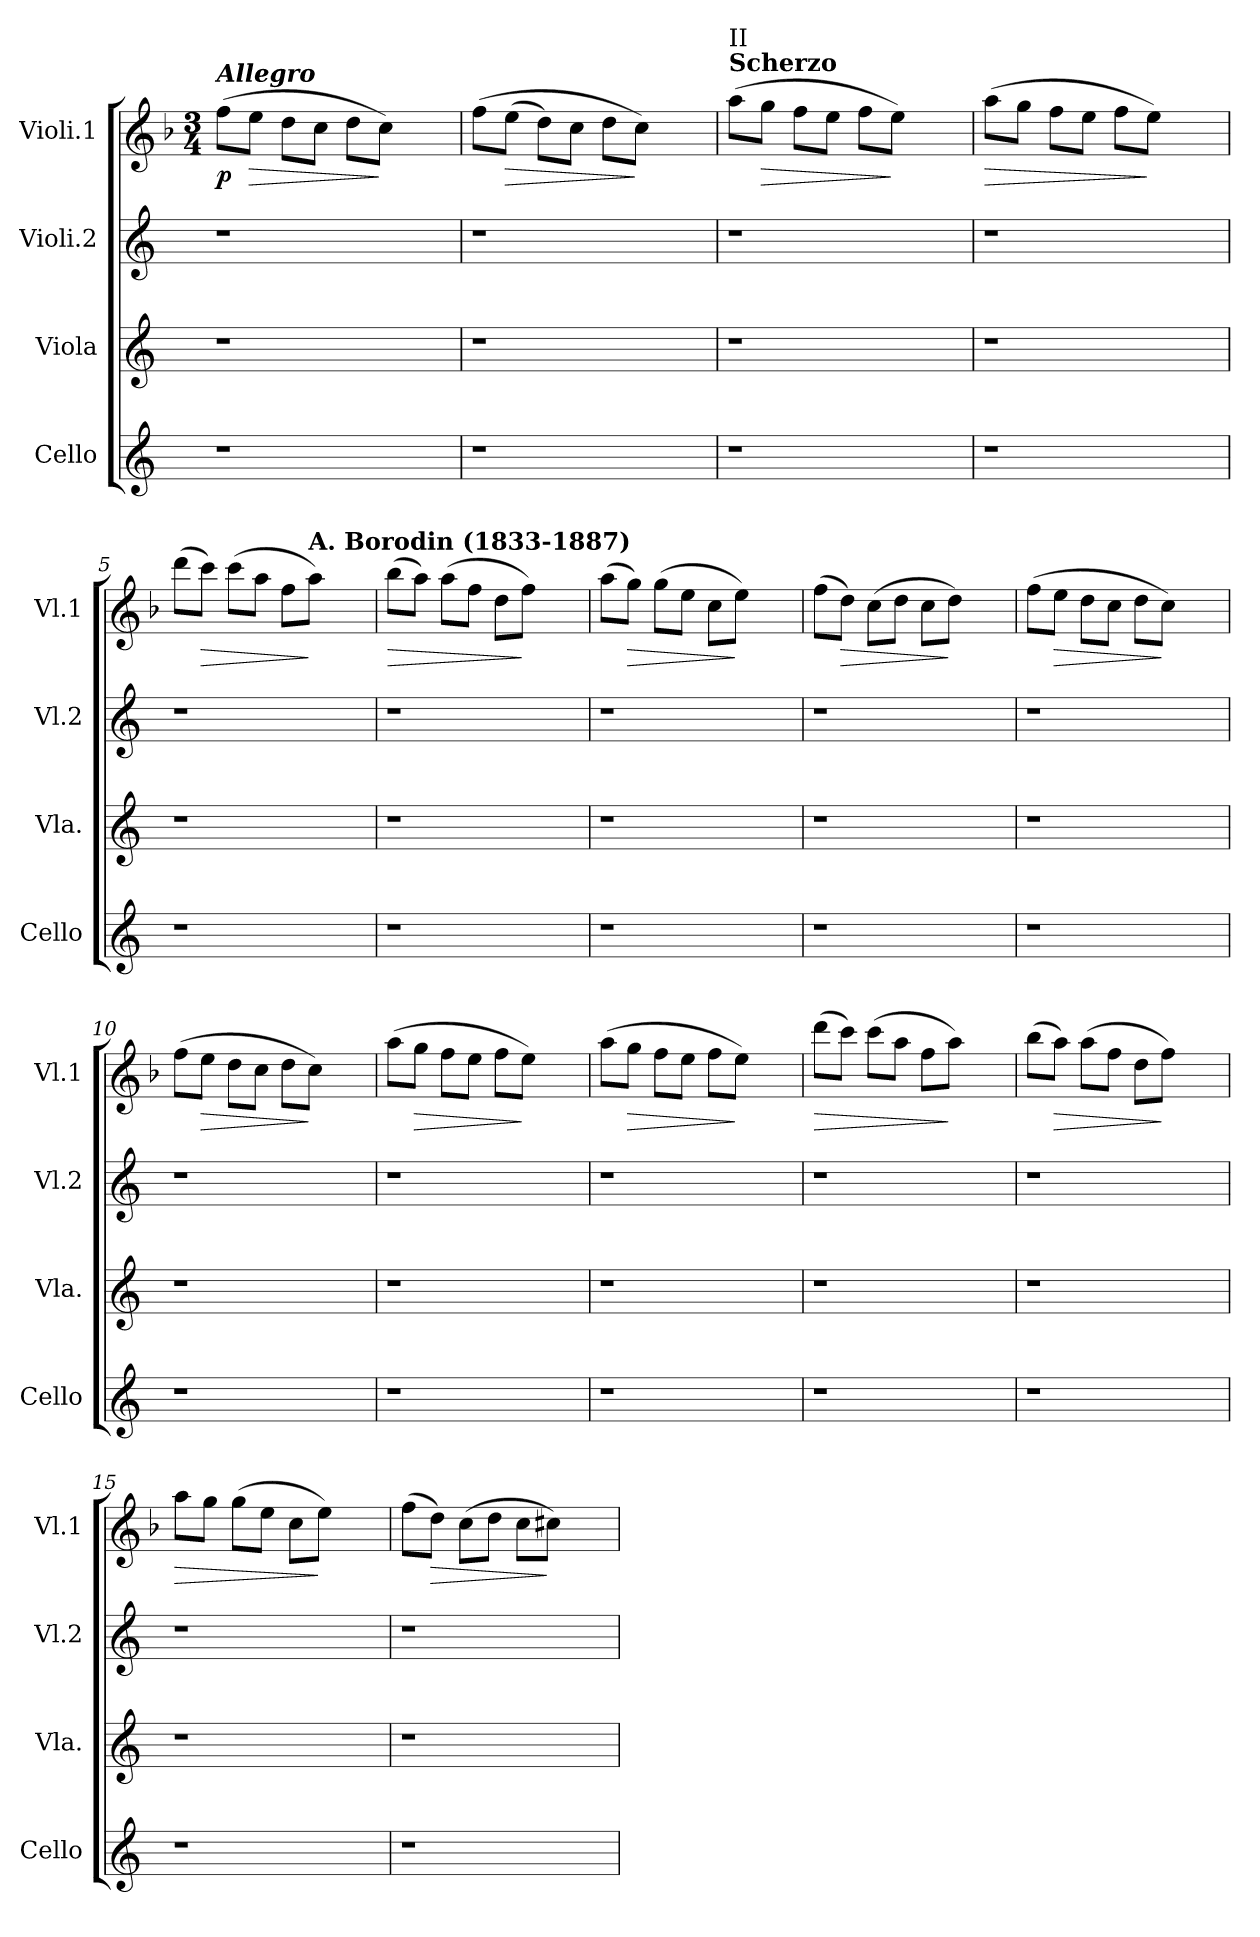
**kern	**kern	**kern	**kern	**dynam
*part4	*part3	*part2	*part1	*part1
*staff4	*staff3	*staff2	*staff1	*staff1
*I"Cello	*I"Viola	*I"Violi.2	*I"Violi.1	*
*I'Cello	*I'Vla.	*I'Vl.2	*I'Vl.1	*
*clefG2	*clefG2	*clefG2	*clefG2	*
*k[]	*k[]	*k[]	*k[b-]	*
*	*	*	*M3/4	*
=1	=1	=1	=1	=1
!	!	!	!LO:TX:a:Bi:t=Allegro	!
!	!	!	!	!LO:DY:b
1r	1r	1r	(8ff\L	p
!	!	!	!	!LO:HP:b
.	.	.	8ee\J	>
.	.	.	8dd\L	.
.	.	.	8cc\J	.
.	.	.	8dd\L	.
.	.	.	8cc\J)	]
.	.	.	4ryy	.
=2	=2	=2	=2	=2
1r	1r	1r	(8ff\L	.
!	!	!	!	!LO:HP:b
.	.	.	(8ee\J	>
.	.	.	8dd\L)	.
.	.	.	8cc\J	.
.	.	.	8dd\L	.
.	.	.	8cc\J)	]
.	.	.	4ryy	.
=3	=3	=3	=3	=3
!	!	!	!LO:TX:a:B:t=Scherzo	!
!	!	!	!LO:TX:a:t=II	!
1r	1r	1r	(8aa\L	.
!	!	!	!	!LO:HP:b
.	.	.	8gg\J	>
.	.	.	8ff\L	.
.	.	.	8ee\J	.
.	.	.	8ff\L	.
.	.	.	8ee\J)	]
.	.	.	4ryy	.
!!LO:LB:g=z
=4	=4	=4	=4	=4
!	!	!	!	!LO:HP:b
1r	1r	1r	(8aa\L	>
.	.	.	8gg\J	.
.	.	.	8ff\L	.
.	.	.	8ee\J	.
.	.	.	8ff\L	.
.	.	.	8ee\J)	]
.	.	.	4ryy	.
=5	=5	=5	=5	=5
1r	1r	1r	(8ddd\L	.
!	!	!	!	!LO:HP:b
.	.	.	8ccc\J)	>
.	.	.	(8ccc\L	.
.	.	.	8aa\J	.
.	.	.	8ff\L	.
!	!	!	!LO:TX:a:B:t=A. Borodin (1833-1887)	!
.	.	.	8aa\J)	]
.	.	.	4ryy	.
=6	=6	=6	=6	=6
!	!	!	!	!LO:HP:b
1r	1r	1r	(8bb-\L	>
.	.	.	8aa\J)	.
.	.	.	(8aa\L	.
.	.	.	8ff\J	.
.	.	.	8dd\L	.
.	.	.	8ff\J)	]
.	.	.	4ryy	.
!!LO:LB:g=z
=7	=7	=7	=7	=7
1r	1r	1r	(8aa\L	.
!	!	!	!	!LO:HP:b
.	.	.	8gg\J)	>
.	.	.	(8gg\L	.
.	.	.	8ee\J	.
.	.	.	8cc\L	.
.	.	.	8ee\J)	]
.	.	.	4ryy	.
=8	=8	=8	=8	=8
1r	1r	1r	(8ff\L	.
!	!	!	!	!LO:HP:b
.	.	.	8dd\J)	>
.	.	.	(8cc\L	.
.	.	.	8dd\J	.
.	.	.	8cc\L	.
.	.	.	8dd\J)	]
.	.	.	4ryy	.
=9	=9	=9	=9	=9
1r	1r	1r	(8ff\L	.
!	!	!	!	!LO:HP:b
.	.	.	8ee\J	>
.	.	.	8dd\L	.
.	.	.	8cc\J	.
.	.	.	8dd\L	.
.	.	.	8cc\J)	]
.	.	.	4ryy	.
=10	=10	=10	=10	=10
1r	1r	1r	(8ff\L	.
!	!	!	!	!LO:HP:b
.	.	.	8ee\J	>
.	.	.	8dd\L	.
.	.	.	8cc\J	.
.	.	.	8dd\L	.
.	.	.	8cc\J)	]
.	.	.	4ryy	.
!!LO:PB:g=z
=11	=11	=11	=11	=11
1r	1r	1r	(8aa\L	.
!	!	!	!	!LO:HP:b
.	.	.	8gg\J	>
.	.	.	8ff\L	.
.	.	.	8ee\J	.
.	.	.	8ff\L	.
.	.	.	8ee\J)	]
.	.	.	4ryy	.
=12	=12	=12	=12	=12
1r	1r	1r	(8aa\L	.
!	!	!	!	!LO:HP:b
.	.	.	8gg\J	>
.	.	.	8ff\L	.
.	.	.	8ee\J	.
.	.	.	8ff\L	.
.	.	.	8ee\J)	]
.	.	.	4ryy	.
!!LO:LB:g=z
=13	=13	=13	=13	=13
!	!	!	!	!LO:HP:b
1r	1r	1r	(8ddd\L	>
.	.	.	8ccc\J)	.
.	.	.	(8ccc\L	.
.	.	.	8aa\J	.
.	.	.	8ff\L	.
.	.	.	8aa\J)	]
.	.	.	4ryy	.
=14	=14	=14	=14	=14
1r	1r	1r	(8bb-\L	.
!	!	!	!	!LO:HP:b
.	.	.	8aa\J)	>
.	.	.	(8aa\L	.
.	.	.	8ff\J	.
.	.	.	8dd\L	.
.	.	.	8ff\J)	]
.	.	.	4ryy	.
=15	=15	=15	=15	=15
!	!	!	!	!LO:HP:b
1r	1r	1r	8aa\L	>
.	.	.	8gg\J	.
.	.	.	(8gg\L	.
.	.	.	8ee\J	.
.	.	.	8cc\L	.
.	.	.	8ee\J)	]
.	.	.	4ryy	.
=16	=16	=16	=16	=16
1r	1r	1r	(8ff\L	.
!	!	!	!	!LO:HP:b
.	.	.	8dd\J)	>
.	.	.	(8cc\L	.
.	.	.	8dd\J	.
.	.	.	8cc\L	.
.	.	.	8cc#X\J)	]
.	.	.	4ryy	.
=	=	=	=	=
*-	*-	*-	*-	*-
